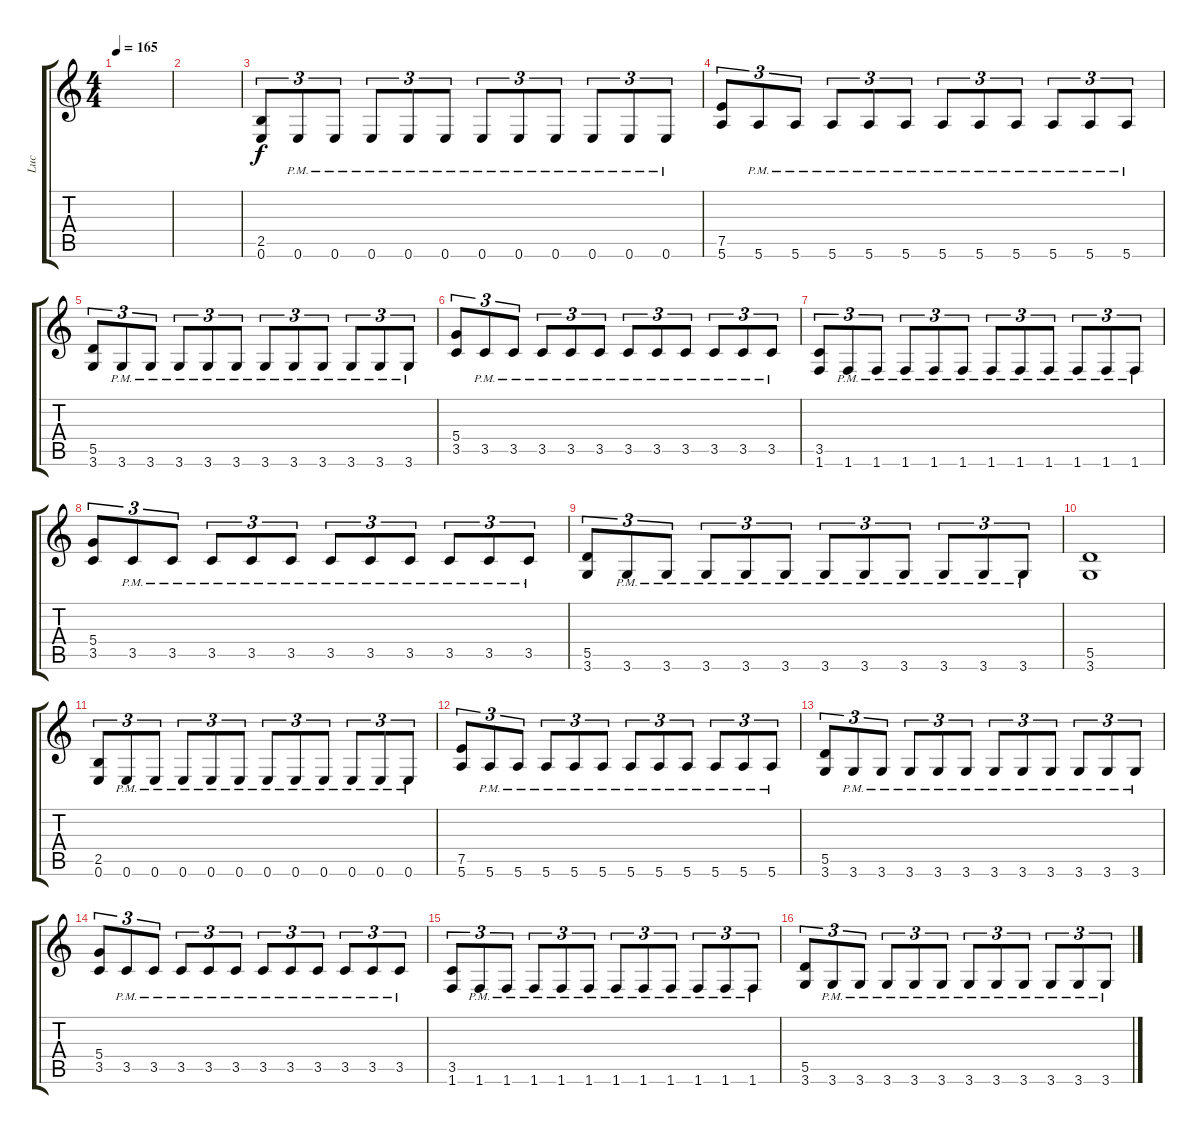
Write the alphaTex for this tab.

\track ("Luc" "Luc") {instrument distortionguitar}
\staff {score tabs}
\tuning (E4 B3 G3 D3 A2 E2) {hide}
\ts (4 4)
\tempo 165
\clef g2
\ks aminor
|
|
(2.5 0.6).8{tu (3 2)} 0.6{pm}.8{tu (3 2)} 0.6{pm}.8{tu (3 2)} 0.6{pm}.8{tu (3 2)} 0.6{pm}.8{tu (3 2)} 0.6{pm}.8{tu (3 2)} 0.6{pm}.8{tu (3 2)} 0.6{pm}.8{tu (3 2)} 0.6{pm}.8{tu (3 2)} 0.6{pm}.8{tu (3 2)} 0.6{pm}.8{tu (3 2)} 0.6{pm}.8{tu (3 2)} |
(7.5 5.6).8{tu (3 2)} 5.6{pm}.8{tu (3 2)} 5.6{pm}.8{tu (3 2)} 5.6{pm}.8{tu (3 2)} 5.6{pm}.8{tu (3 2)} 5.6{pm}.8{tu (3 2)} 5.6{pm}.8{tu (3 2)} 5.6{pm}.8{tu (3 2)} 5.6{pm}.8{tu (3 2)} 5.6{pm}.8{tu (3 2)} 5.6{pm}.8{tu (3 2)} 5.6{pm}.8{tu (3 2)} |
(5.5 3.6).8{tu (3 2)} 3.6{pm}.8{tu (3 2)} 3.6{pm}.8{tu (3 2)} 3.6{pm}.8{tu (3 2)} 3.6{pm}.8{tu (3 2)} 3.6{pm}.8{tu (3 2)} 3.6{pm}.8{tu (3 2)} 3.6{pm}.8{tu (3 2)} 3.6{pm}.8{tu (3 2)} 3.6{pm}.8{tu (3 2)} 3.6{pm}.8{tu (3 2)} 3.6{pm}.8{tu (3 2)} |
(5.4 3.5).8{tu (3 2)} 3.5{pm}.8{tu (3 2)} 3.5{pm}.8{tu (3 2)} 3.5{pm}.8{tu (3 2)} 3.5{pm}.8{tu (3 2)} 3.5{pm}.8{tu (3 2)} 3.5{pm}.8{tu (3 2)} 3.5{pm}.8{tu (3 2)} 3.5{pm}.8{tu (3 2)} 3.5{pm}.8{tu (3 2)} 3.5{pm}.8{tu (3 2)} 3.5{pm}.8{tu (3 2)} |
(3.5 1.6).8{tu (3 2)} 1.6{pm}.8{tu (3 2)} 1.6{pm}.8{tu (3 2)} 1.6{pm}.8{tu (3 2)} 1.6{pm}.8{tu (3 2)} 1.6{pm}.8{tu (3 2)} 1.6{pm}.8{tu (3 2)} 1.6{pm}.8{tu (3 2)} 1.6{pm}.8{tu (3 2)} 1.6{pm}.8{tu (3 2)} 1.6{pm}.8{tu (3 2)} 1.6{pm}.8{tu (3 2)} |
(5.4 3.5).8{tu (3 2)} 3.5{pm}.8{tu (3 2)} 3.5{pm}.8{tu (3 2)} 3.5{pm}.8{tu (3 2)} 3.5{pm}.8{tu (3 2)} 3.5{pm}.8{tu (3 2)} 3.5{pm}.8{tu (3 2)} 3.5{pm}.8{tu (3 2)} 3.5{pm}.8{tu (3 2)} 3.5{pm}.8{tu (3 2)} 3.5{pm}.8{tu (3 2)} 3.5{pm}.8{tu (3 2)} |
(5.5 3.6).8{tu (3 2)} 3.6{pm}.8{tu (3 2)} 3.6{pm}.8{tu (3 2)} 3.6{pm}.8{tu (3 2)} 3.6{pm}.8{tu (3 2)} 3.6{pm}.8{tu (3 2)} 3.6{pm}.8{tu (3 2)} 3.6{pm}.8{tu (3 2)} 3.6{pm}.8{tu (3 2)} 3.6{pm}.8{tu (3 2)} 3.6{pm}.8{tu (3 2)} 3.6{pm}.8{tu (3 2)} |
(5.5 3.6).1 |
(2.5 0.6).8{tu (3 2)} 0.6{pm}.8{tu (3 2)} 0.6{pm}.8{tu (3 2)} 0.6{pm}.8{tu (3 2)} 0.6{pm}.8{tu (3 2)} 0.6{pm}.8{tu (3 2)} 0.6{pm}.8{tu (3 2)} 0.6{pm}.8{tu (3 2)} 0.6{pm}.8{tu (3 2)} 0.6{pm}.8{tu (3 2)} 0.6{pm}.8{tu (3 2)} 0.6{pm}.8{tu (3 2)} |
(7.5 5.6).8{tu (3 2)} 5.6{pm}.8{tu (3 2)} 5.6{pm}.8{tu (3 2)} 5.6{pm}.8{tu (3 2)} 5.6{pm}.8{tu (3 2)} 5.6{pm}.8{tu (3 2)} 5.6{pm}.8{tu (3 2)} 5.6{pm}.8{tu (3 2)} 5.6{pm}.8{tu (3 2)} 5.6{pm}.8{tu (3 2)} 5.6{pm}.8{tu (3 2)} 5.6{pm}.8{tu (3 2)} |
(5.5 3.6).8{tu (3 2)} 3.6{pm}.8{tu (3 2)} 3.6{pm}.8{tu (3 2)} 3.6{pm}.8{tu (3 2)} 3.6{pm}.8{tu (3 2)} 3.6{pm}.8{tu (3 2)} 3.6{pm}.8{tu (3 2)} 3.6{pm}.8{tu (3 2)} 3.6{pm}.8{tu (3 2)} 3.6{pm}.8{tu (3 2)} 3.6{pm}.8{tu (3 2)} 3.6{pm}.8{tu (3 2)} |
(5.4 3.5).8{tu (3 2)} 3.5{pm}.8{tu (3 2)} 3.5{pm}.8{tu (3 2)} 3.5{pm}.8{tu (3 2)} 3.5{pm}.8{tu (3 2)} 3.5{pm}.8{tu (3 2)} 3.5{pm}.8{tu (3 2)} 3.5{pm}.8{tu (3 2)} 3.5{pm}.8{tu (3 2)} 3.5{pm}.8{tu (3 2)} 3.5{pm}.8{tu (3 2)} 3.5{pm}.8{tu (3 2)} |
(3.5 1.6).8{tu (3 2)} 1.6{pm}.8{tu (3 2)} 1.6{pm}.8{tu (3 2)} 1.6{pm}.8{tu (3 2)} 1.6{pm}.8{tu (3 2)} 1.6{pm}.8{tu (3 2)} 1.6{pm}.8{tu (3 2)} 1.6{pm}.8{tu (3 2)} 1.6{pm}.8{tu (3 2)} 1.6{pm}.8{tu (3 2)} 1.6{pm}.8{tu (3 2)} 1.6{pm}.8{tu (3 2)} |
(5.5 3.6).8{tu (3 2)} 3.6{pm}.8{tu (3 2)} 3.6{pm}.8{tu (3 2)} 3.6{pm}.8{tu (3 2)} 3.6{pm}.8{tu (3 2)} 3.6{pm}.8{tu (3 2)} 3.6{pm}.8{tu (3 2)} 3.6{pm}.8{tu (3 2)} 3.6{pm}.8{tu (3 2)} 3.6{pm}.8{tu (3 2)} 3.6{pm}.8{tu (3 2)} 3.6{pm}.8{tu (3 2)}
